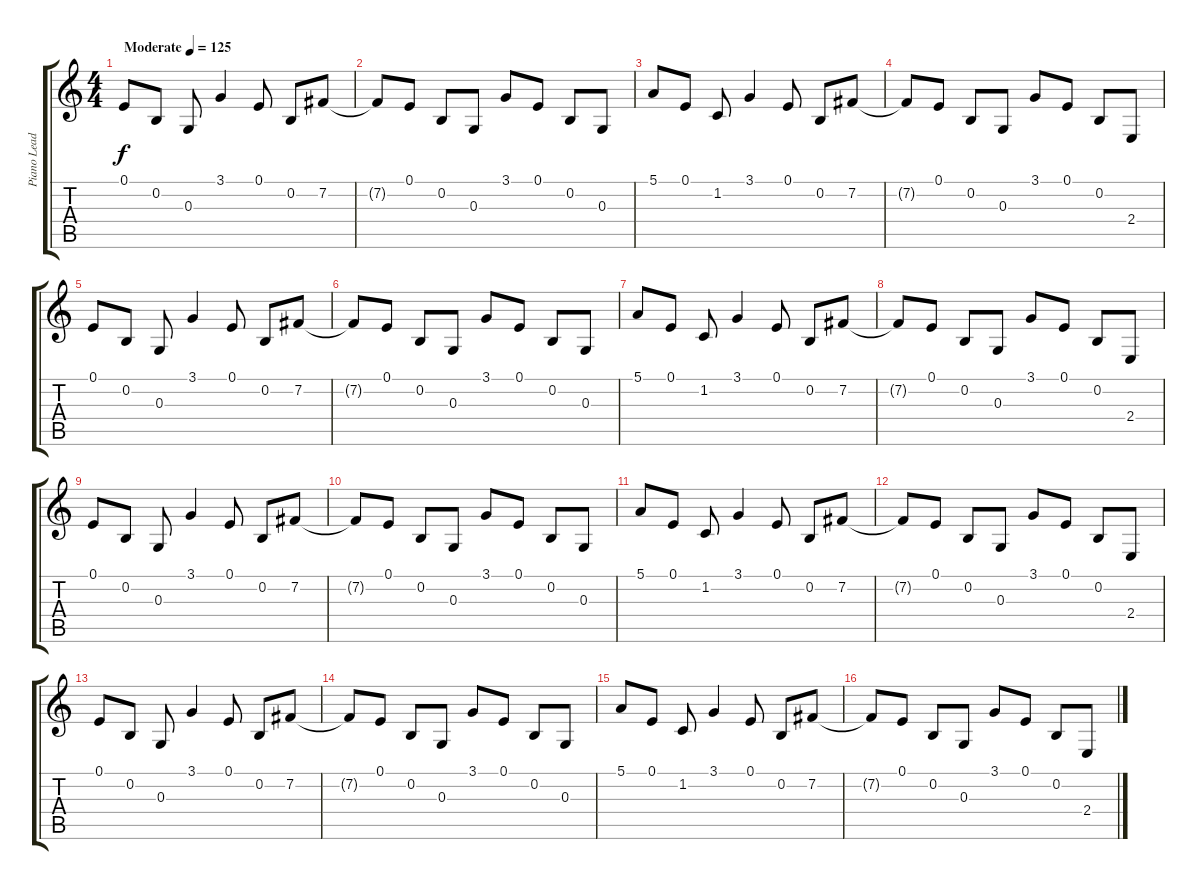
\track ("Piano Lead" "Piano Lead") {instrument electricgrandpiano}
\staff {score tabs}
\tuning (E4 B3 G3 D3 A2 E2) {hide}
\ts (4 4)
\tempo (125 "Moderate")
\clef g2
\ks c
0.1.8{dy f instrument electricgrandpiano} 0.2.8 0.3.8 3.1.4 0.1.8 0.2.8 7.2.8 |
7.2{t}.8 0.1.8 0.2.8 0.3.8 3.1.8 0.1.8 0.2.8 0.3.8 |
5.1.8 0.1.8 1.2.8 3.1.4 0.1.8 0.2.8 7.2.8 |
7.2{t}.8 0.1.8 0.2.8 0.3.8 3.1.8 0.1.8 0.2.8 2.4.8 |
0.1.8 0.2.8 0.3.8 3.1.4 0.1.8 0.2.8 7.2.8 |
7.2{t}.8 0.1.8 0.2.8 0.3.8 3.1.8 0.1.8 0.2.8 0.3.8 |
5.1.8 0.1.8 1.2.8 3.1.4 0.1.8 0.2.8 7.2.8 |
7.2{t}.8 0.1.8 0.2.8 0.3.8 3.1.8 0.1.8 0.2.8 2.4.8 |
0.1.8 0.2.8 0.3.8 3.1.4 0.1.8 0.2.8 7.2.8 |
7.2{t}.8 0.1.8 0.2.8 0.3.8 3.1.8 0.1.8 0.2.8 0.3.8 |
5.1.8 0.1.8 1.2.8 3.1.4 0.1.8 0.2.8 7.2.8 |
7.2{t}.8 0.1.8 0.2.8 0.3.8 3.1.8 0.1.8 0.2.8 2.4.8 |
0.1.8 0.2.8 0.3.8 3.1.4 0.1.8 0.2.8 7.2.8 |
7.2{t}.8 0.1.8 0.2.8 0.3.8 3.1.8 0.1.8 0.2.8 0.3.8 |
5.1.8 0.1.8 1.2.8 3.1.4 0.1.8 0.2.8 7.2.8 |
7.2{t}.8 0.1.8 0.2.8 0.3.8 3.1.8 0.1.8 0.2.8 2.4.8
